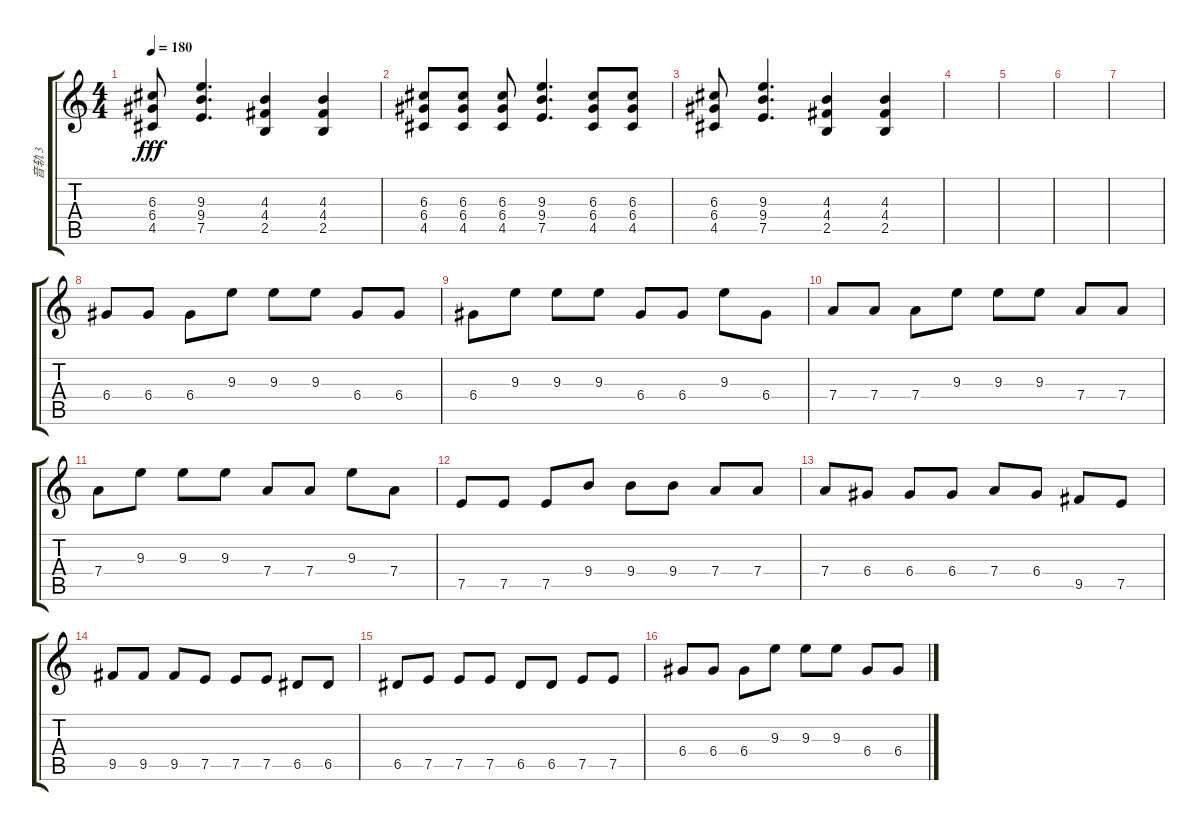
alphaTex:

\track ("音轨 3" "音轨 3") {instrument overdrivenguitar}
\staff {score tabs}
\tuning (E4 B3 G3 D3 A2 E2) {hide}
\ts (4 4)
\tempo 180
\clef g2
\ks c
(6.3 6.4 4.5).8{dy fff} (9.3 9.4 7.5).4{d} (4.3 4.4 2.5).4 (4.3 4.4 2.5).4 |
(6.3 6.4 4.5).8 (6.3 6.4 4.5).8 (6.3 6.4 4.5).8 (9.3 9.4 7.5).4{d} (6.3 6.4 4.5).8 (6.3 6.4 4.5).8 |
(6.3 6.4 4.5).8 (9.3 9.4 7.5).4{d} (4.3 4.4 2.5).4 (4.3 4.4 2.5).4 |
|
|
|
|
6.4.8 6.4.8 6.4.8 9.3.8 9.3.8 9.3.8 6.4.8 6.4.8 |
6.4.8 9.3.8 9.3.8 9.3.8 6.4.8 6.4.8 9.3.8 6.4.8 |
7.4.8 7.4.8 7.4.8 9.3.8 9.3.8 9.3.8 7.4.8 7.4.8 |
7.4.8 9.3.8 9.3.8 9.3.8 7.4.8 7.4.8 9.3.8 7.4.8 |
7.5.8 7.5.8 7.5.8 9.4.8 9.4.8 9.4.8 7.4.8 7.4.8 |
7.4.8 6.4.8 6.4.8 6.4.8 7.4.8 6.4.8 9.5.8 7.5.8 |
9.5.8 9.5.8 9.5.8 7.5.8 7.5.8 7.5.8 6.5.8 6.5.8 |
6.5.8 7.5.8 7.5.8 7.5.8 6.5.8 6.5.8 7.5.8 7.5.8 |
6.4.8 6.4.8 6.4.8 9.3.8 9.3.8 9.3.8 6.4.8 6.4.8
